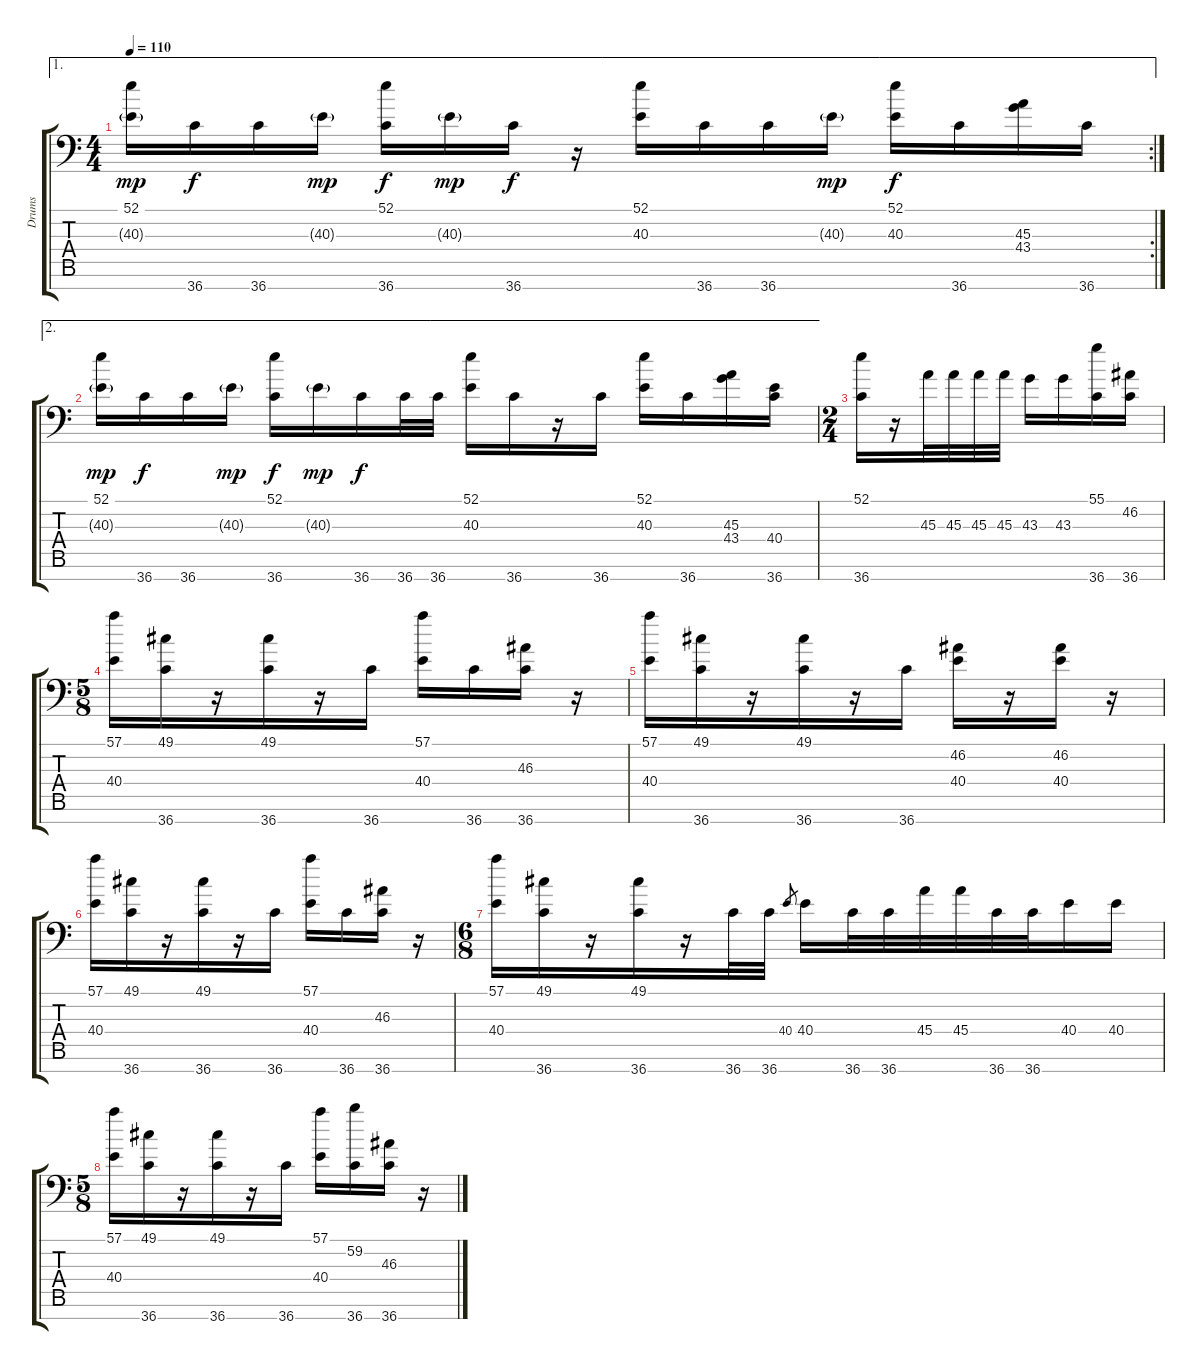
\track ("Drums" "Drums") {instrument acousticgrandpiano}
\staff {score tabs}
\tuning (C-1 C-1 C-1 C-1 C-1 C-1 C-1) {hide}
\ae 1
\rc 2
\ts (4 4)
\tempo 110
\clef f4
\ks c
(52.1 40.3{g}).16{dy mp} 36.7.16{dy f} 36.7.16 40.3{g}.16{dy mp} (52.1 36.7).16{dy f} 40.3{g}.16{dy mp} 36.7.16{dy f} r.16 (52.1 40.3).16 36.7.16 36.7.16 40.3{g}.16{dy mp} (52.1 40.3).16{dy f} 36.7.16 (45.3 43.4).16 36.7.16 |
\ae 2
(52.1 40.3{g}).16{dy mp} 36.7.16{dy f} 36.7.16 40.3{g}.16{dy mp} (52.1 36.7).16{dy f} 40.3{g}.16{dy mp} 36.7.16{dy f} 36.7.32 36.7.32 (52.1 40.3).16 36.7.16 r.16 36.7.16 (52.1 40.3).16 36.7.16 (45.3 43.4).16 (40.4 36.7).16 |
\ts (2 4)
(52.1 36.7).16 r.16 45.3.32 45.3.32 45.3.32 45.3.32 43.3.16 43.3.16 (55.1 36.7).16 (46.2 36.7).16 |
\ts (5 8)
(57.1 40.4).16 (49.1 36.7).16 r.16 (49.1 36.7).16 r.16 36.7.16 (57.1 40.4).16 36.7.16 (46.3 36.7).16 r.16 |
(57.1 40.4).16 (49.1 36.7).16 r.16 (49.1 36.7).16 r.16 36.7.16 (46.2 40.4).16 r.16 (46.2 40.4).16 r.16 |
(57.1 40.4).16 (49.1 36.7).16 r.16 (49.1 36.7).16 r.16 36.7.16 (57.1 40.4).16 36.7.16 (46.3 36.7).16 r.16 |
\ts (6 8)
(57.1 40.4).16 (49.1 36.7).16 r.16 (49.1 36.7).16 r.16 36.7.32 36.7.32 40.4.8{gr} 40.4.16 36.7.32 36.7.32 45.4.32 45.4.32 36.7.32 36.7.32 40.4.16 40.4.16 |
\ts (5 8)
(57.1 40.4).16 (49.1 36.7).16 r.16 (49.1 36.7).16 r.16 36.7.16 (57.1 40.4).16 (59.2 36.7).16 (46.3 36.7).16 r.16
